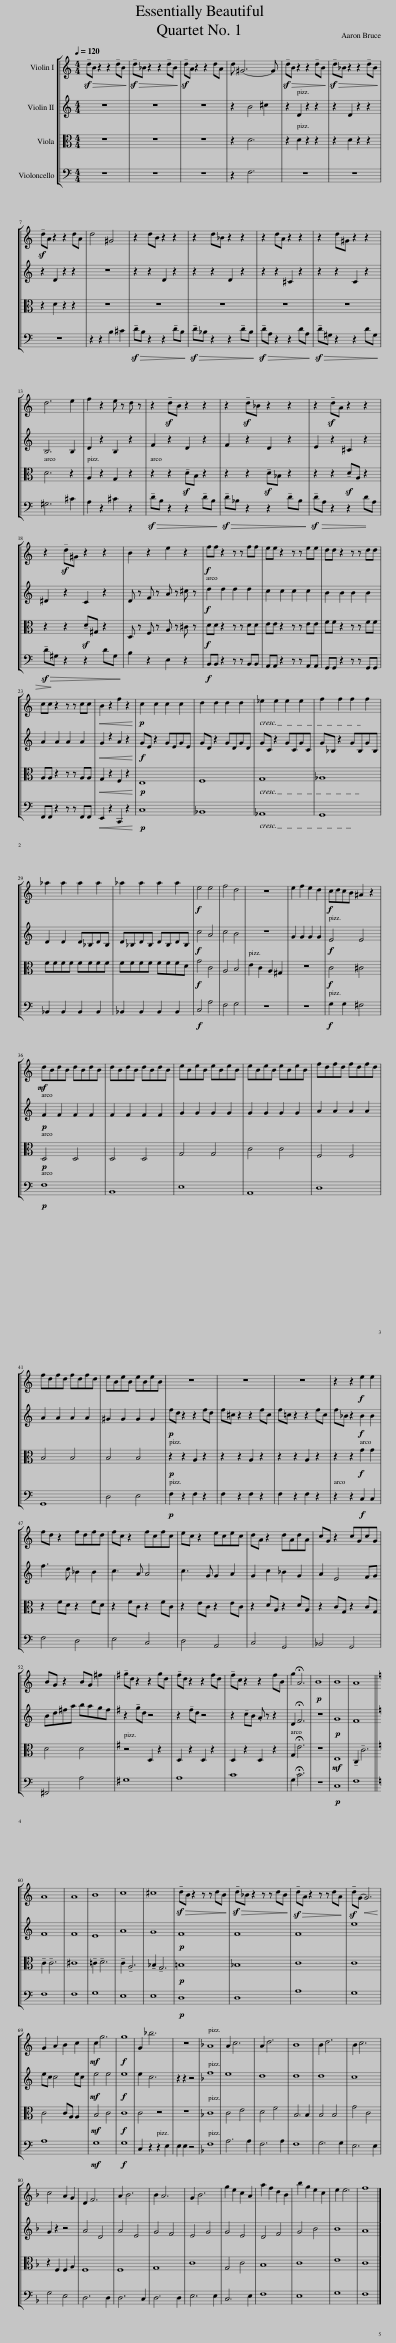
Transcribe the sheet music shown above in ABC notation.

X:1
%%score [ 1 2 3 4 ]
L:1/8
Q:1/4=120
M:4/4
I:linebreak $
K:C
V:1 treble
V:2 treble
V:3 alto
V:4 bass
V:1
!>(! !tenuto!dB z2 z2 !tenuto!dB!>)! |!>(! !tenuto!d_B z2 z2 !tenuto!dB!>)! | !tenuto!dA z2 z2 dA | d ^G6- G |!>(! !tenuto!dB z2 z2 !tenuto!dB!>)! | %5
!>(! !tenuto!d_B z2 z2 !tenuto!dB!>)! |$ !tenuto!dA z2 z2 dA | d4 ^G4 | z2 dB z2 z2 | z2 d_B z2 z2 | %10
 z2 dA z2 z2 | z2 d^G z2 z2 |$ d6 e2 | f2 z2 e z d z | z2 !tenuto!dB z2 z2 | %15
 z2 !tenuto!d_B z2 z2 | z2 !tenuto!dA z2 z2 |$ z2 !tenuto!d^G z2 z2 | B2 z2 e2 z2 |!f! ff z2 z z ff | %20
 ee z2 z z ee | dd z2 z z dd |$ cc z2 z z cc |!<(! B2 z2 f2 z2!<)! |!p! c2 c2 c2 c2 | %25
 d2 d2 d2 d2 | _e2 e2 e2 e2 | f2 f2 f2 f2 |$ _a2 a2 a2 a2 | _a2 a2 a2 a2 | %30
!f! e4 e4 | f4 d4 | z8 | e2 f2 e2 d2 |!f! cdcB ^A2 z2 |$ %35
!mf! dBdB dBdB | dBdB dBdB | eBeB eBeB | eBeB eBeB | fdfd fdfd |$ %40
 fdfd fdfd | eBeB eBeB | z8 | z8 | z8 | %45
 z2 z2!f! e2 e2 |$ fd z2 fdfd | fc z2 fcfc | ec z2 ecec | dA z2 dAdA | %50
 cG z2 cGcG |$ BG z2 BG ^f2 |[K:G] !tenuto!gd z2 z2 gd | !tenuto!fd z2 z2 fd | !tenuto!fc z2 z2 fB | %55
 g2 !fermata!A6 |!p! B8 | B8 | A8 ||$[K:C] A8 | %60
 A8 | B8 | c8 | ^c8 |!>(! !tenuto!dB z2 z z dB!>)! | %65
!>(! !tenuto!d_B z2 z z dB!>)! |!>(! !tenuto!dA z2 z z dA!>)! | !tenuto!d(G!<(! G6)!<)! |$ G2 A2 B2 c2 |!mf! c2 g6 | %70
!f! g8 | G2 _b6 | z8 |[K:F] A8 | A2 c6 | %75
 A2 d6 | B8 | B2 d6 | B2 c6 |$ c4 A2 G2 | %80
 D2 F6 | A2 B6 | B2 A6 | G2 B6 | g2 e2 c2 A2 | %85
 a2 f2 d2 B2 | b2 g2 e2 c2 | e2 e6 | f8 |] %89
V:2
 z8 | z8 | z8 | z2 B4 ^c2 | z2 D2 z2 z2 | %5
 z2 D2 z2 z2 |$ z2 D2 z2 z2 | z8 | z2 z2 D2 z2 | z2 z2 D2 z2 | %10
 z2 z2 ^C2 z2 | z2 z2 C2 z2 |$ B,6 B,2 | D2 z2 B,2 z2 | F2 z2 D2 z2 | %15
 F2 z2 D2 z2 | E2 z2 ^C2 z2 |$ ^D2 z2 C2 z2 | D z F z A z ^c z |!f! d2 d2 d2 d2 | %20
 c2 c2 c2 c2 | B2 B2 B2 B2 |$ A2 A2 A2 A2 |!<(! G2 z2 A2 z2!<)! |!f! GE z2 GEGE | %25
 GD z2 GDGD | GC z2 GCGC | G_B, z2 GB,GB, |$ D2 D2 D_B,DB, | D_B,DB, DB,DB, | %30
!f! c4 A4 | c4 B4 | z8 | G2 G2 G2 G2 |!f! E4 E4 |$ %35
!p! F2 F2 F2 F2 | F2 F2 F2 F2 | G2 G2 G2 G2 | G2 G2 G2 G2 | A2 A2 A2 A2 |$ %40
 A2 A2 A2 A2 | ^G2 G2 G2 G2 |!p! fd z2 z2 fd | f^c z2 z2 fc | f=c z2 z2 fc | %45
 f_B z2!f! B2 B2 |$ f3 d _B2 B2 | c3 A A4 | c3 G G2 A2 | G2 c2 _B2 G2 | %50
 A2 E4 FG |$ Bd^fa bagf |[K:G] z2 !tenuto!gd z4 | z2 !tenuto!fd z4 | z2 !tenuto!cB .A z z2 | %55
 D2 !fermata!F6 | z8 |!p! G8 | F8 ||$[K:C] F8 | %60
 F8 | E8 | A8 | G8 |!p! F8 | %65
 F8 | F8 | e8 |$ ec c4 ec |!mf! e4 e4 | %70
!f! e8 | e2 c6 | z2 z2 z4 |[K:F] f8 | e8 | %75
 d8 | d8 | d8 | c8 |$ G2 z2 z4 | %80
 A4 D4 | A4 E4 | G4 F4 | E4 G4 | G4 E4 | %85
 D4 F4 | G4 B4 | B8 | A8 |] %89
V:3
 z8 | z8 | z8 | z2 D6 | z2 D2 z2 z2 | %5
 z2 D2 z2 z2 |$ z2 D2 z2 z2 | z8 | z8 | z8 | %10
 z8 | z8 |$ D6 z2 | A,2 z2 G,2 z2 | z2 z2 !tenuto!DB, z2 | %15
 z2 z2 !tenuto!D_B, z2 | z2 z2 !tenuto!DA, z2 |$ z2 z2 !tenuto!D^G, z2 | D, z F, z A, z ^C z |!f! DD z2 z z DD | %20
 EE z2 z z EE | FF z2 z z FF |$ A,A, z2 z z A,A, |!<(! G,2 z2 F,2 z2!<)! |!p! E,8 | %25
 F,8 | G,8 | _A,8 |$ FFFF FFFF | FFFF FFFD | %30
!f! G4 C4 | A,4 B,4 | E2 C2 A,2 ^G,2 | z8 |!f! C4 ^C4 |$ %35
!p! D,4 D,4 | D,4 D,4 | G,4 G,4 | C4 C4 | F,4 F,4 |$ %40
 B,4 B,4 | B,4 B,4 |!p! z2 z2 A,2 z2 | z2 z2 A,2 z2 | z2 z2 A,2 z2 | %45
 z2 z2!f! G2 G2 |$ z2 FD z2 FD | z2 FC z2 FC | z2 EC z2 EC | z2 DA, z2 DA, | %50
 z2 CG, z2 CG, |$ D4 D4 |[K:G] z4 D,2 z2 | D,2 z2 D,2 z2 | D,2 z2 D,2 z2 | %55
 G,2 !fermata!E6 | z8 |!mf! E,8 | !tenuto!C,2 !tenuto!C6 ||$[K:C] !tenuto!C2 !tenuto!C6 | %60
 ^C8 | !tenuto!=C2 !tenuto!D6 | !tenuto!C2 !tenuto!A,6 | !tenuto!_B,2 !tenuto!G,6 |!p! =B,8 | %65
 _B,8 | C8 | C8 |$ C4 CA, A,2 |!mf! B,4 C4 | %70
!f! C8 | C4 z4 | z8 |[K:F] C8 | C4 E4 | %75
 D4 F4 | B,6 B,2 | B,4 B,4 | G4 C4 |$ z2 F,2 F,2 A,2 | %80
 F,8 | F,8 | G,8 | C8 | G,4 C4 | %85
 B,8 | C8 | E8 | C8 |] %89
V:4
 z8 | z8 | z8 | z2 F,6 | z8 | %5
 z8 |$ z8 | z2 z2 B,2 ^C2 |!>(! !tenuto!DB, z2 z2 !tenuto!DB,!>)! |!>(! !tenuto!D_B, z2 z2 !tenuto!DB,!>)! | %10
 !tenuto!D!>(!A, z2 z2 DA, |!>(! !tenuto!D!>)!^G, z2 z2 DG,!>)! |$ ^G,6 ^C2 | A,2 z2 ^C2 z2 |!>(! !tenuto!DB, z2 z2 !tenuto!DB,!>)! | %15
!>(! !tenuto!D_B, z2 z2 !tenuto!DB,!>)! | !tenuto!D!>(!A, z2 z2 DA, |$!>(! !tenuto!D!>)!^G, z2 z2 DG,!>)! | B,2 z2 E,2 z2 |!f! B,,B,, z2 z z B,,B,, | %20
 A,,A,, z2 z z A,,A,, | G,,G,, z2 z z G,,G,, |$ F,,F,, z2 z z F,,F,, |!<(! E,,2 z2 C,,2 z2!<)! |!p! C,8 | %25
 _B,,8 | _A,,8 | G,,8 |$ _B,,2 B,,2 B,,2 B,,2 | _B,,2 B,,2 B,,2 B,,2 | %30
!f! C,4 A,4 | F,4 G,4 | z8 | z8 |!f! G,2 G,2 ^F,4 |$ %35
!p! F,8 | B,,8 | E,8 | A,,8 | D,8 |$ %40
 G,,8 | D,4 E,4 |!p! F,2 z2 F,2 z2 | F,2 z2 F,2 z2 | F,2 z2 F,2 z2 | %45
 z2 z2!f! C,2 C,2 |$ F,4 D,4 | E,4 C,4 | D,4 A,,4 | C,4 G,,4 | %50
 _B,,4 G,,4 |$ ^F,,4 A,4 |[K:G] G,8 | A,8 | C8 | %55
 G,2 !fermata!C6 | z8 |!p! C,8 | F,8 ||$[K:C] F,8 | %60
 F,8 | G,8 | E,8 | E,8 |!p! D,8 | %65
 D,8 | A,8 | G,8 |$ A,8 |!mf! G,8 | %70
!f! G,8 | C,2 z2 z2 E,2 | E,2 E,2 z4 |[K:F] F,8 | A,6 A,2 | %75
 F,6 A,2 | F,8 | G,6 G,2 | E,6 E,2 |$ G,4 E,4 | %80
 D,6 D,2 | D,6 C,2 | D,6 D,2 | E,6 E,2 | C,6 E,2 | %85
 F,8 | E,8 | G,8 | F,8 |] %89
